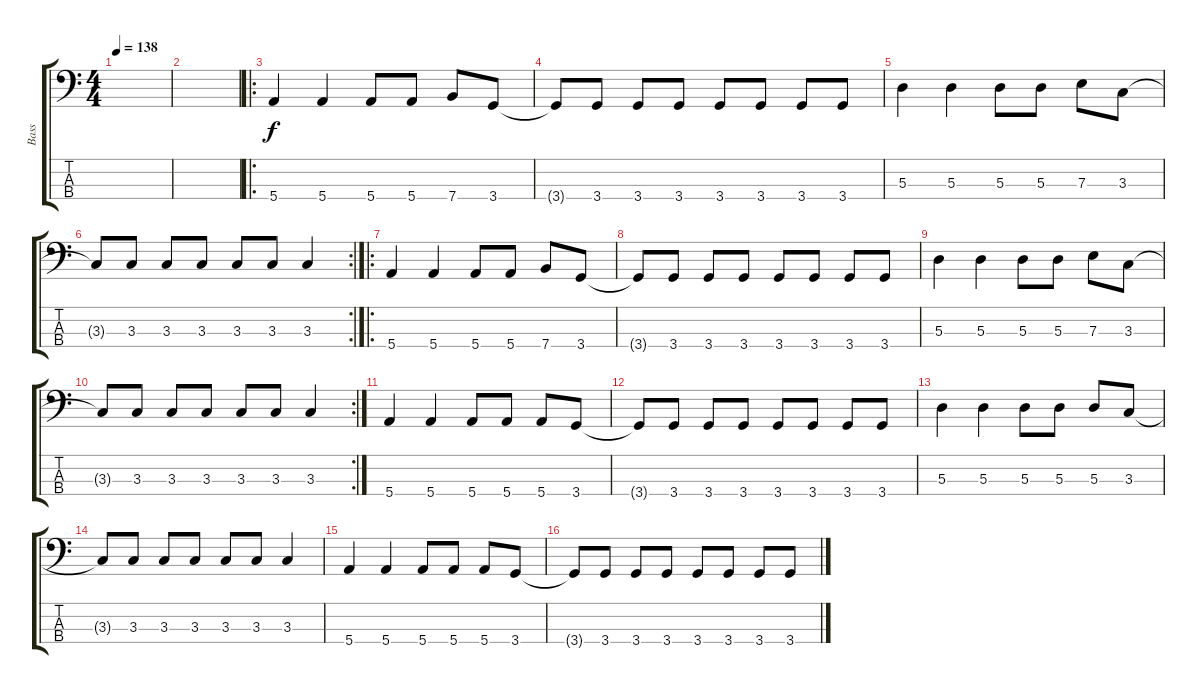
\track ("Bass" "Bass") {instrument electricbasspick}
\staff {score tabs}
\tuning (G2 D2 A1 E1) {hide}
\ts (4 4)
\tempo 138
\clef f4
\ks c
|
|
\ro
5.4.4 5.4.4 5.4.8 5.4.8 7.4.8 3.4.8 |
3.4{t}.8 3.4.8 3.4.8 3.4.8 3.4.8 3.4.8 3.4.8 3.4.8 |
5.3.4 5.3.4 5.3.8 5.3.8 7.3.8 3.3.8 |
\rc 2
3.3{t}.8 3.3.8 3.3.8 3.3.8 3.3.8 3.3.8 3.3.4 |
\ro
5.4.4 5.4.4 5.4.8 5.4.8 7.4.8 3.4.8 |
3.4{t}.8 3.4.8 3.4.8 3.4.8 3.4.8 3.4.8 3.4.8 3.4.8 |
5.3.4 5.3.4 5.3.8 5.3.8 7.3.8 3.3.8 |
\rc 2
3.3{t}.8 3.3.8 3.3.8 3.3.8 3.3.8 3.3.8 3.3.4 |
5.4.4 5.4.4 5.4.8 5.4.8 5.4.8 3.4.8 |
3.4{t}.8 3.4.8 3.4.8 3.4.8 3.4.8 3.4.8 3.4.8 3.4.8 |
5.3.4 5.3.4 5.3.8 5.3.8 5.3.8 3.3.8 |
3.3{t}.8 3.3.8 3.3.8 3.3.8 3.3.8 3.3.8 3.3.4 |
5.4.4 5.4.4 5.4.8 5.4.8 5.4.8 3.4.8 |
3.4{t}.8 3.4.8 3.4.8 3.4.8 3.4.8 3.4.8 3.4.8 3.4.8
